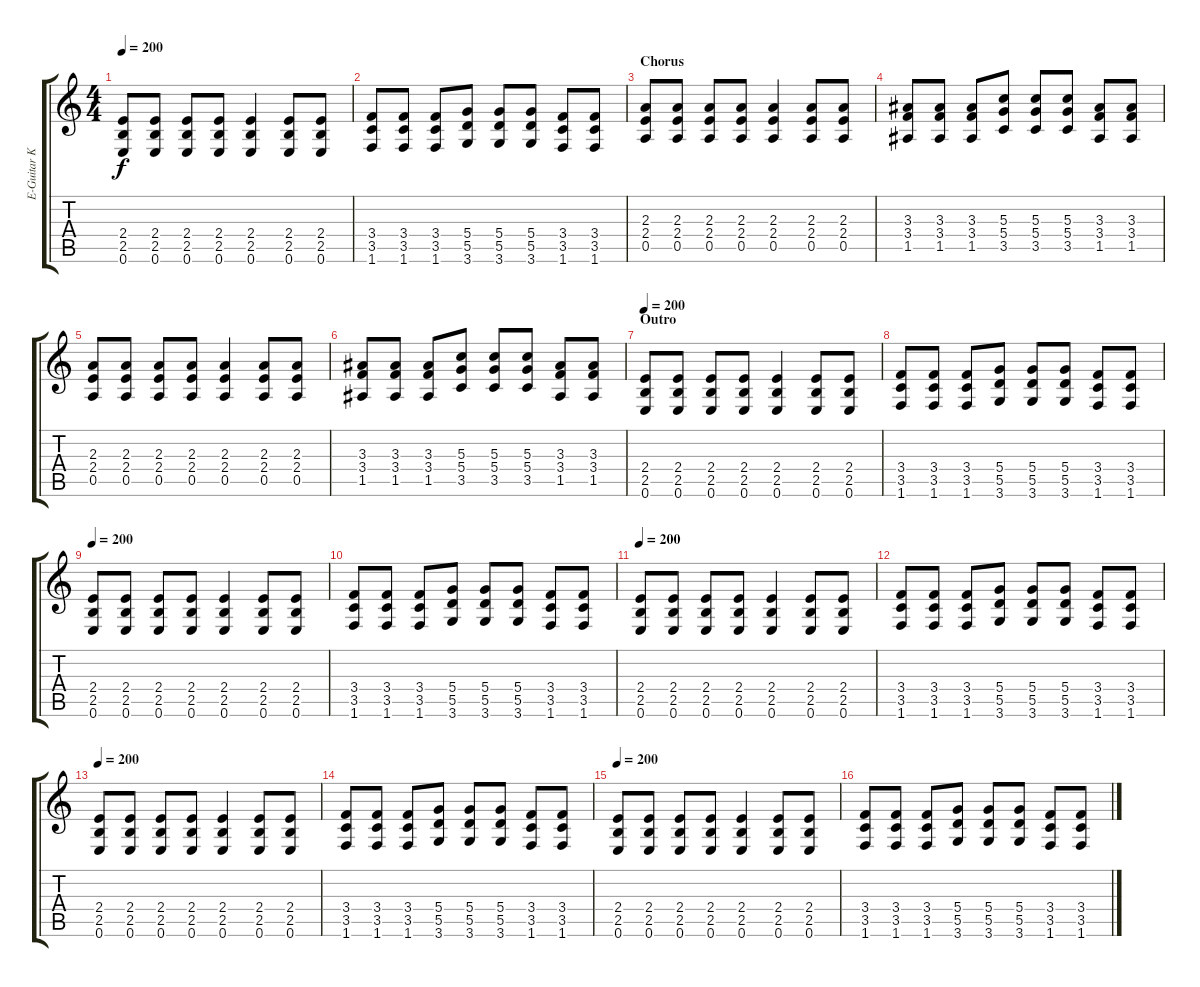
\track ("E-Guitar Kurt Cobain" "E-Guitar K") {instrument distortionguitar}
\staff {score tabs}
\tuning (E4 B3 G3 D3 A2 E2) {hide}
\ts (4 4)
\tempo 200
\clef g2
\ks c
(2.4 2.5 0.6).8{dy f} (2.4 2.5 0.6).8 (2.4 2.5 0.6).8 (2.4 2.5 0.6).8 (2.4 2.5 0.6).4 (2.4 2.5 0.6).8 (2.4 2.5 0.6).8 |
(3.4 3.5 1.6).8 (3.4 3.5 1.6).8 (3.4 3.5 1.6).8 (5.4 5.5 3.6).8 (5.4 5.5 3.6).8 (5.4 5.5 3.6).8 (3.4 3.5 1.6).8 (3.4 3.5 1.6).8 |
\section ("" "Chorus")
(2.3 2.4 0.5).8 (2.3 2.4 0.5).8 (2.3 2.4 0.5).8 (2.3 2.4 0.5).8 (2.3 2.4 0.5).4 (2.3 2.4 0.5).8 (2.3 2.4 0.5).8 |
(3.3 3.4 1.5).8 (3.3 3.4 1.5).8 (3.3 3.4 1.5).8 (5.3 5.4 3.5).8 (5.3 5.4 3.5).8 (5.3 5.4 3.5).8 (3.3 3.4 1.5).8 (3.3 3.4 1.5).8 |
(2.3 2.4 0.5).8 (2.3 2.4 0.5).8 (2.3 2.4 0.5).8 (2.3 2.4 0.5).8 (2.3 2.4 0.5).4 (2.3 2.4 0.5).8 (2.3 2.4 0.5).8 |
(3.3 3.4 1.5).8 (3.3 3.4 1.5).8 (3.3 3.4 1.5).8 (5.3 5.4 3.5).8 (5.3 5.4 3.5).8 (5.3 5.4 3.5).8 (3.3 3.4 1.5).8 (3.3 3.4 1.5).8 |
\section ("" "Outro")
\tempo 200
(2.4 2.5 0.6).8 (2.4 2.5 0.6).8 (2.4 2.5 0.6).8 (2.4 2.5 0.6).8 (2.4 2.5 0.6).4 (2.4 2.5 0.6).8 (2.4 2.5 0.6).8 |
(3.4 3.5 1.6).8 (3.4 3.5 1.6).8 (3.4 3.5 1.6).8 (5.4 5.5 3.6).8 (5.4 5.5 3.6).8 (5.4 5.5 3.6).8 (3.4 3.5 1.6).8 (3.4 3.5 1.6).8 |
\tempo 200
(2.4 2.5 0.6).8 (2.4 2.5 0.6).8 (2.4 2.5 0.6).8 (2.4 2.5 0.6).8 (2.4 2.5 0.6).4 (2.4 2.5 0.6).8 (2.4 2.5 0.6).8 |
(3.4 3.5 1.6).8 (3.4 3.5 1.6).8 (3.4 3.5 1.6).8 (5.4 5.5 3.6).8 (5.4 5.5 3.6).8 (5.4 5.5 3.6).8 (3.4 3.5 1.6).8 (3.4 3.5 1.6).8 |
\tempo 200
(2.4 2.5 0.6).8 (2.4 2.5 0.6).8 (2.4 2.5 0.6).8 (2.4 2.5 0.6).8 (2.4 2.5 0.6).4 (2.4 2.5 0.6).8 (2.4 2.5 0.6).8 |
(3.4 3.5 1.6).8 (3.4 3.5 1.6).8 (3.4 3.5 1.6).8 (5.4 5.5 3.6).8 (5.4 5.5 3.6).8 (5.4 5.5 3.6).8 (3.4 3.5 1.6).8 (3.4 3.5 1.6).8 |
\tempo 200
(2.4 2.5 0.6).8 (2.4 2.5 0.6).8 (2.4 2.5 0.6).8 (2.4 2.5 0.6).8 (2.4 2.5 0.6).4 (2.4 2.5 0.6).8 (2.4 2.5 0.6).8 |
(3.4 3.5 1.6).8 (3.4 3.5 1.6).8 (3.4 3.5 1.6).8 (5.4 5.5 3.6).8 (5.4 5.5 3.6).8 (5.4 5.5 3.6).8 (3.4 3.5 1.6).8 (3.4 3.5 1.6).8 |
\tempo 200
(2.4 2.5 0.6).8 (2.4 2.5 0.6).8 (2.4 2.5 0.6).8 (2.4 2.5 0.6).8 (2.4 2.5 0.6).4 (2.4 2.5 0.6).8 (2.4 2.5 0.6).8 |
(3.4 3.5 1.6).8 (3.4 3.5 1.6).8 (3.4 3.5 1.6).8 (5.4 5.5 3.6).8 (5.4 5.5 3.6).8 (5.4 5.5 3.6).8 (3.4 3.5 1.6).8 (3.4 3.5 1.6).8
